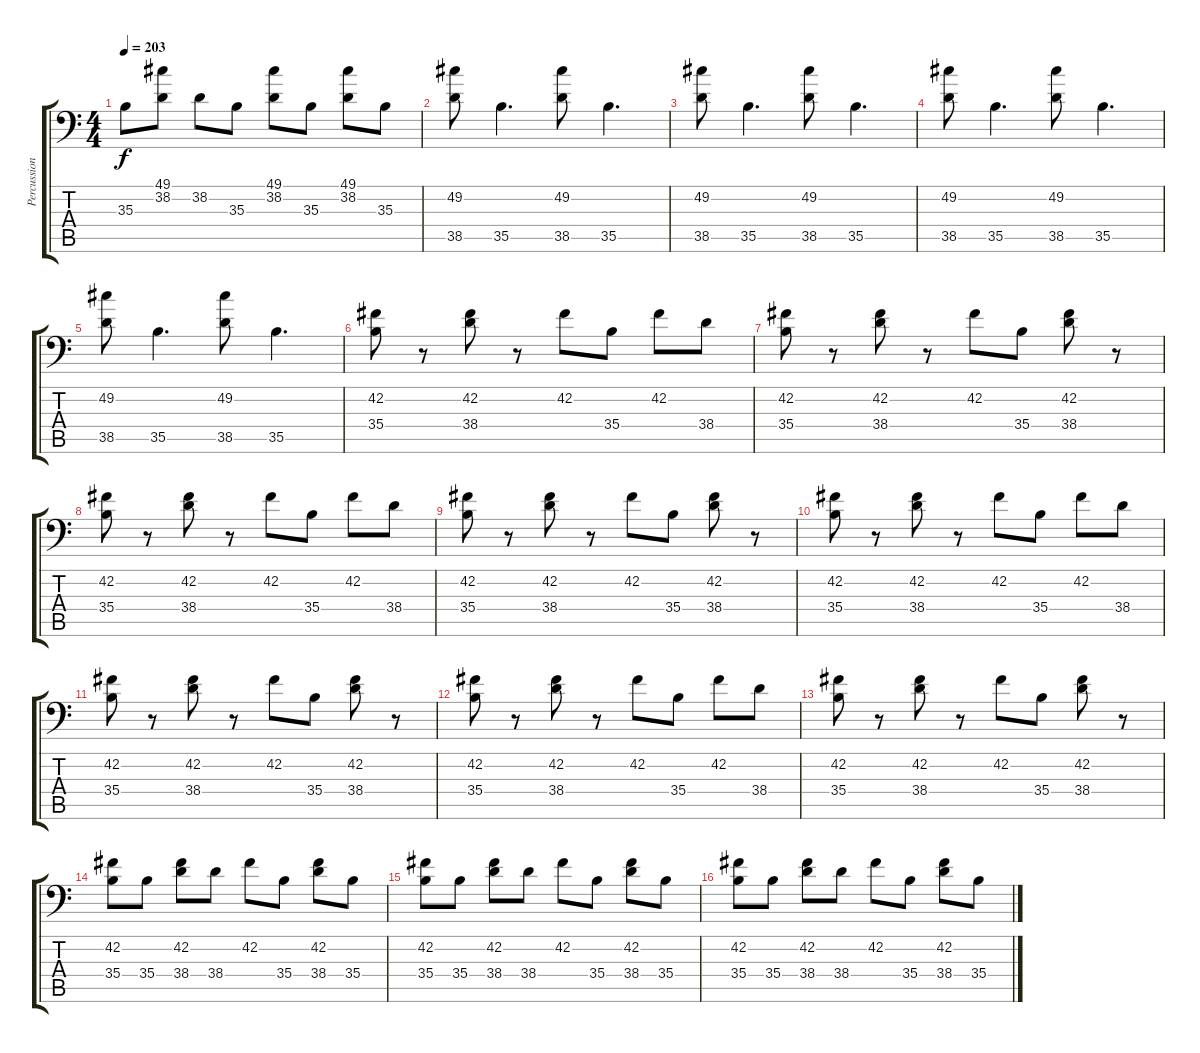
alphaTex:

\track ("Percussion" "Percussion") {instrument acousticgrandpiano}
\staff {score tabs}
\tuning (C-1 C-1 C-1 C-1 C-1 C-1) {hide}
\ts (4 4)
\tempo 203
\clef f4
\ks c
35.3.8{dy f} (49.1 38.2).8 38.2.8 35.3.8 (49.1 38.2).8 35.3.8 (49.1 38.2).8 35.3.8 |
(49.2 38.5).8 35.5.4{d} (49.2 38.5).8 35.5.4{d} |
(49.2 38.5).8 35.5.4{d} (49.2 38.5).8 35.5.4{d} |
(49.2 38.5).8 35.5.4{d} (49.2 38.5).8 35.5.4{d} |
(49.2 38.5).8 35.5.4{d} (49.2 38.5).8 35.5.4{d} |
(42.2 35.4).8 r.8 (42.2 38.4).8 r.8 42.2.8 35.4.8 42.2.8 38.4.8 |
(42.2 35.4).8 r.8 (42.2 38.4).8 r.8 42.2.8 35.4.8 (42.2 38.4).8 r.8 |
(42.2 35.4).8 r.8 (42.2 38.4).8 r.8 42.2.8 35.4.8 42.2.8 38.4.8 |
(42.2 35.4).8 r.8 (42.2 38.4).8 r.8 42.2.8 35.4.8 (42.2 38.4).8 r.8 |
(42.2 35.4).8 r.8 (42.2 38.4).8 r.8 42.2.8 35.4.8 42.2.8 38.4.8 |
(42.2 35.4).8 r.8 (42.2 38.4).8 r.8 42.2.8 35.4.8 (42.2 38.4).8 r.8 |
(42.2 35.4).8 r.8 (42.2 38.4).8 r.8 42.2.8 35.4.8 42.2.8 38.4.8 |
(42.2 35.4).8 r.8 (42.2 38.4).8 r.8 42.2.8 35.4.8 (42.2 38.4).8 r.8 |
(42.2 35.4).8 35.4.8 (42.2 38.4).8 38.4.8 42.2.8 35.4.8 (42.2 38.4).8 35.4.8 |
(42.2 35.4).8 35.4.8 (42.2 38.4).8 38.4.8 42.2.8 35.4.8 (42.2 38.4).8 35.4.8 |
(42.2 35.4).8 35.4.8 (42.2 38.4).8 38.4.8 42.2.8 35.4.8 (42.2 38.4).8 35.4.8
